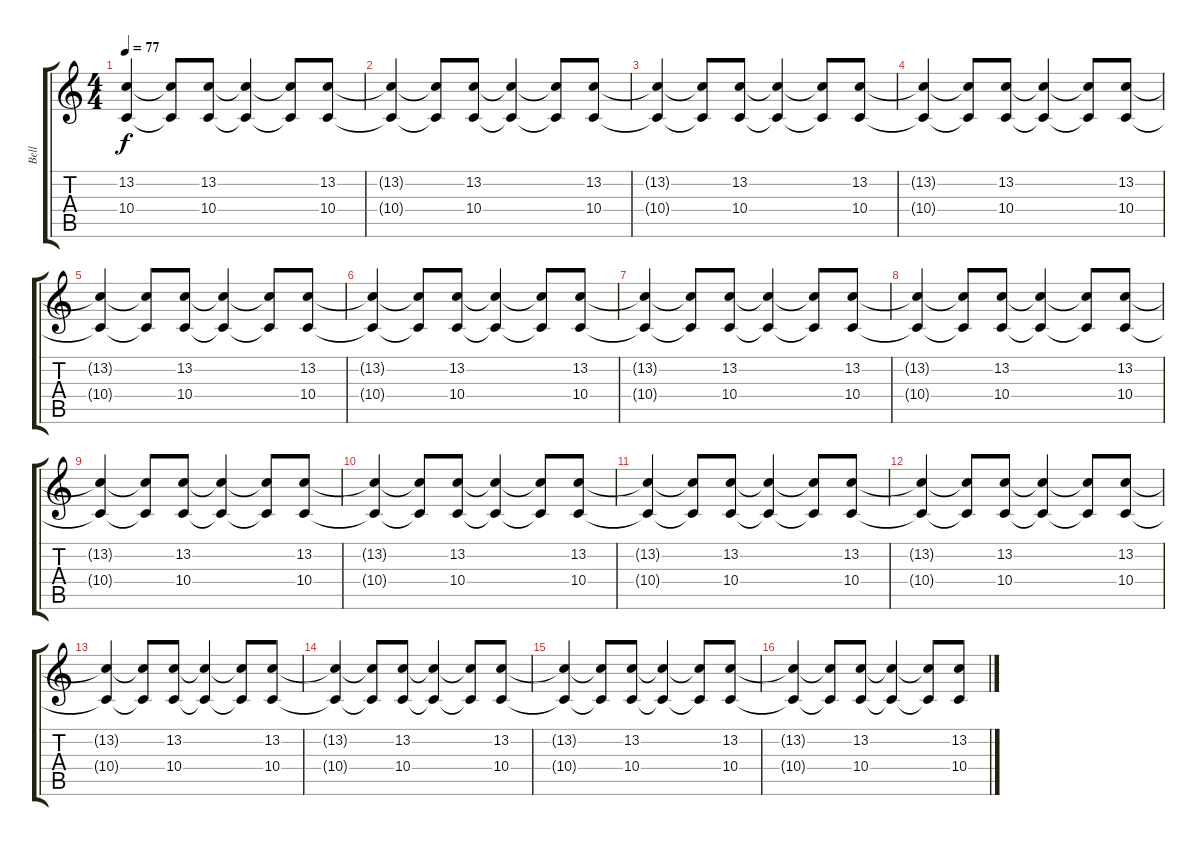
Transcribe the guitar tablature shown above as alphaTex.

\track ("Bell" "Bell") {instrument tubularbells}
\staff {score tabs}
\tuning (E4 B3 G3 D3 A2 E2) {hide}
\ts (4 4)
\tempo 77
\clef g2
\ks c
(13.2{t} 10.4{t}).4{dy f} (13.2{t} 10.4{t}).8 (13.2 10.4).8 (13.2{t} 10.4{t}).4 (13.2{t} 10.4{t}).8 (13.2 10.4).8 |
(13.2{t} 10.4{t}).4 (13.2{t} 10.4{t}).8 (13.2 10.4).8 (13.2{t} 10.4{t}).4 (13.2{t} 10.4{t}).8 (13.2 10.4).8 |
(13.2{t} 10.4{t}).4 (13.2{t} 10.4{t}).8 (13.2 10.4).8 (13.2{t} 10.4{t}).4 (13.2{t} 10.4{t}).8 (13.2 10.4).8 |
(13.2{t} 10.4{t}).4 (13.2{t} 10.4{t}).8 (13.2 10.4).8 (13.2{t} 10.4{t}).4 (13.2{t} 10.4{t}).8 (13.2 10.4).8 |
(13.2{t} 10.4{t}).4 (13.2{t} 10.4{t}).8 (13.2 10.4).8 (13.2{t} 10.4{t}).4 (13.2{t} 10.4{t}).8 (13.2 10.4).8 |
(13.2{t} 10.4{t}).4 (13.2{t} 10.4{t}).8 (13.2 10.4).8 (13.2{t} 10.4{t}).4 (13.2{t} 10.4{t}).8 (13.2 10.4).8 |
(13.2{t} 10.4{t}).4 (13.2{t} 10.4{t}).8 (13.2 10.4).8 (13.2{t} 10.4{t}).4 (13.2{t} 10.4{t}).8 (13.2 10.4).8 |
(13.2{t} 10.4{t}).4 (13.2{t} 10.4{t}).8 (13.2 10.4).8 (13.2{t} 10.4{t}).4 (13.2{t} 10.4{t}).8 (13.2 10.4).8 |
(13.2{t} 10.4{t}).4 (13.2{t} 10.4{t}).8 (13.2 10.4).8 (13.2{t} 10.4{t}).4 (13.2{t} 10.4{t}).8 (13.2 10.4).8 |
(13.2{t} 10.4{t}).4 (13.2{t} 10.4{t}).8 (13.2 10.4).8 (13.2{t} 10.4{t}).4 (13.2{t} 10.4{t}).8 (13.2 10.4).8 |
(13.2{t} 10.4{t}).4 (13.2{t} 10.4{t}).8 (13.2 10.4).8 (13.2{t} 10.4{t}).4 (13.2{t} 10.4{t}).8 (13.2 10.4).8 |
(13.2{t} 10.4{t}).4 (13.2{t} 10.4{t}).8 (13.2 10.4).8 (13.2{t} 10.4{t}).4 (13.2{t} 10.4{t}).8 (13.2 10.4).8 |
(13.2{t} 10.4{t}).4 (13.2{t} 10.4{t}).8 (13.2 10.4).8 (13.2{t} 10.4{t}).4 (13.2{t} 10.4{t}).8 (13.2 10.4).8 |
(13.2{t} 10.4{t}).4 (13.2{t} 10.4{t}).8 (13.2 10.4).8 (13.2{t} 10.4{t}).4 (13.2{t} 10.4{t}).8 (13.2 10.4).8 |
(13.2{t} 10.4{t}).4 (13.2{t} 10.4{t}).8 (13.2 10.4).8 (13.2{t} 10.4{t}).4 (13.2{t} 10.4{t}).8 (13.2 10.4).8 |
(13.2{t} 10.4{t}).4 (13.2{t} 10.4{t}).8 (13.2 10.4).8 (13.2{t} 10.4{t}).4 (13.2{t} 10.4{t}).8 (13.2 10.4).8
